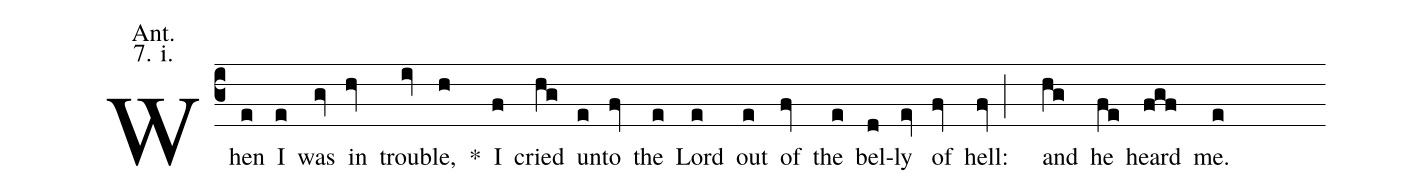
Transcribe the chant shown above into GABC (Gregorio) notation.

annotation: Ant.;
annotation: 7. i.;
%%
(c3) When(e) I(e) was(gv) in(hv) trou(iv)ble,(h) <sp>*</sp>() I(f) cried(hg) un(e)to(fv) the(e) Lord(e) out(e) of(fv) the(e) bel(d)ly(ev) of(fv) hell:(fv;) and(hg) he(fe) heard(fgf) me.(e)
